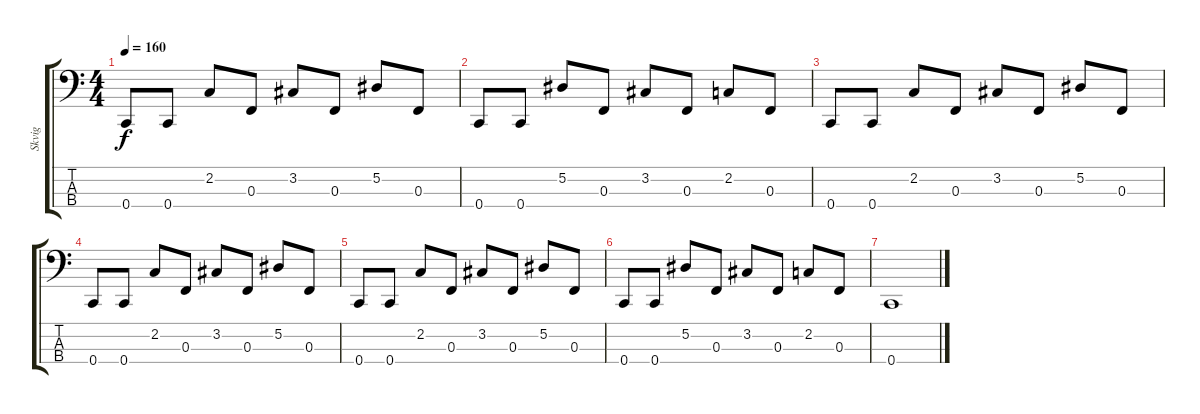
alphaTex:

\track ("Skvig" "Skvig") {instrument slapbass1}
\staff {score tabs}
\tuning (Eb2 Bb1 F1 C1) {hide}
\ts (4 4)
\tempo 160
\clef f4
\ks c
0.4.8{dy f} 0.4.8 2.2.8 0.3.8 3.2.8 0.3.8 5.2.8 0.3.8 |
0.4.8 0.4.8 5.2.8 0.3.8 3.2.8 0.3.8 2.2.8 0.3.8 |
0.4.8 0.4.8 2.2.8 0.3.8 3.2.8 0.3.8 5.2.8 0.3.8 |
0.4.8 0.4.8 2.2.8 0.3.8 3.2.8 0.3.8 5.2.8 0.3.8 |
0.4.8 0.4.8 2.2.8 0.3.8 3.2.8 0.3.8 5.2.8 0.3.8 |
0.4.8 0.4.8 5.2.8 0.3.8 3.2.8 0.3.8 2.2.8 0.3.8 |
0.4.1
